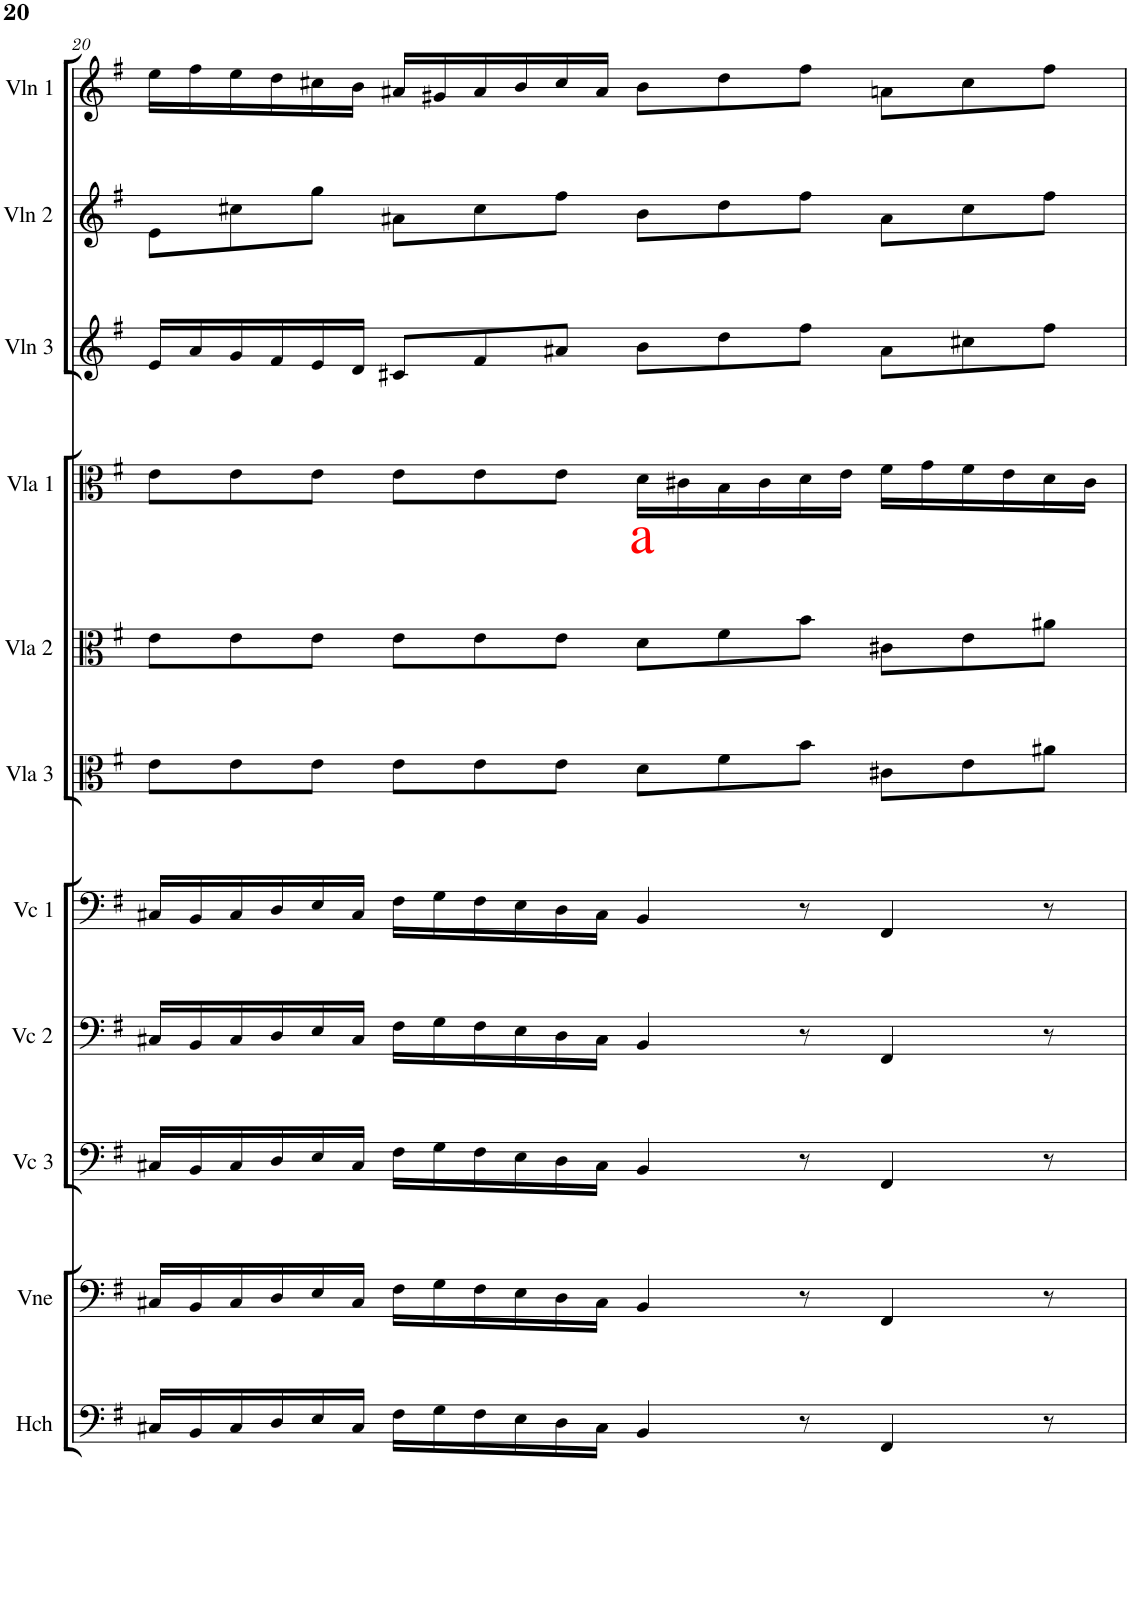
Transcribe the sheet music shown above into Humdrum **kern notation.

**kern	**kern	**kern	**kern	**kern	**kern	**kern	**kern	**text	**kern	**kern	**kern
*part11	*part10	*part9	*part8	*part7	*part6	*part5	*part4	*part4	*part3	*part2	*part1
*staff11	*staff10	*staff9	*staff8	*staff7	*staff6	*staff5	*staff4	*staff4	*staff3	*staff2	*staff1
*I"Harpsichord	*I"Violone	*I"Violoncello 3	*I"Violoncello 2	*I"Violoncello 1	*I"Viola 3	*I"Viola 2	*I"Viola 1	*	*I"Violin 3	*I"Violin 2	*I"Violin 1
*I'Hch	*I'Vne	*I'Vc 3	*I'Vc 2	*I'Vc 1	*I'Vla 3	*I'Vla 2	*I'Vla 1	*	*I'Vln 3	*I'Vln 2	*I'Vln 1
!!LO:PB:g=z
*clefF4	*clefF4	*clefF4	*clefF4	*clefF4	*clefC3	*clefC3	*clefC3	*	*clefG2	*clefG2	*clefG2
*	*Trd7c12	*	*	*	*	*	*	*	*	*	*
*k[f#]	*k[f#]	*k[f#]	*k[f#]	*k[f#]	*k[f#]	*k[f#]	*k[f#]	*	*k[f#]	*k[f#]	*k[f#]
*M12/8	*M12/8	*M12/8	*M12/8	*M12/8	*M12/8	*M12/8	*M12/8	*	*M12/8	*M12/8	*M12/8
=20	=20	=20	=20	=20	=20	=20	=20	=20	=20	=20	=20
16C#X/LL	16C#X/LL	16C#X/LL	16C#X/LL	16C#X/LL	8e\L	8e\L	8e\L	.	16e/LL	8e\L	16ee\LL
16BB/	16BB/	16BB/	16BB/	16BB/	.	.	.	.	16a/	.	16ff#\
16C#/	16C#/	16C#/	16C#/	16C#/	8e\	8e\	8e\	.	16g/	8cc#X\	16ee\
16D/	16D/	16D/	16D/	16D/	.	.	.	.	16f#/	.	16dd\
16E/	16E/	16E/	16E/	16E/	8e\J	8e\J	8e\J	.	16e/	8gg\J	16cc#X\
16C#/JJ	16C#/JJ	16C#/JJ	16C#/JJ	16C#/JJ	.	.	.	.	16d/JJ	.	16b\JJ
16F#\LL	16F#\LL	16F#\LL	16F#\LL	16F#\LL	8e\L	8e\L	8e\L	.	8c#X/L	8a#X\L	16a#X/LL
16G\	16G\	16G\	16G\	16G\	.	.	.	.	.	.	16g#X/
16F#\	16F#\	16F#\	16F#\	16F#\	8e\	8e\	8e\	.	8f#/	8cc#\	16a#/
16E\	16E\	16E\	16E\	16E\	.	.	.	.	.	.	16b/
16D\	16D\	16D\	16D\	16D\	8e\J	8e\J	8e\J	.	8a#X/J	8ff#\J	16cc#/
16C#\JJ	16C#\JJ	16C#\JJ	16C#\JJ	16C#\JJ	.	.	.	.	.	.	16a#/JJ
!	!	!	!	!	!	!	!	!LO:LY:b:color=#FF0000	!	!	!
4BB/	4BB/	4BB/	4BB/	4BB/	8d\L	8d\L	16d\LL	a	8b\L	8b\L	8b\L
.	.	.	.	.	.	.	16c#X\	.	.	.	.
.	.	.	.	.	8f#\	8f#\	16B\	.	8dd\	8dd\	8dd\
.	.	.	.	.	.	.	16c#\	.	.	.	.
8r	8r	8r	8r	8r	8b\J	8b\J	16d\	.	8ff#\J	8ff#\J	8ff#\J
.	.	.	.	.	.	.	16e\JJ	.	.	.	.
4FF#/	4FF#/	4FF#/	4FF#/	4FF#/	8c#X\L	8c#X\L	16f#\LL	.	8a#\L	8a#\L	8an\L
.	.	.	.	.	.	.	16g\	.	.	.	.
.	.	.	.	.	8e\	8e\	16f#\	.	8cc#X\	8cc#\	8cc#\
.	.	.	.	.	.	.	16e\	.	.	.	.
8r	8r	8r	8r	8r	8a#X\J	8a#X\J	16d\	.	8ff#\J	8ff#\J	8ff#\J
.	.	.	.	.	.	.	16c#\JJ	.	.	.	.
=	=	=	=	=	=	=	=	=	=	=	=
*-	*-	*-	*-	*-	*-	*-	*-	*-	*-	*-	*-
